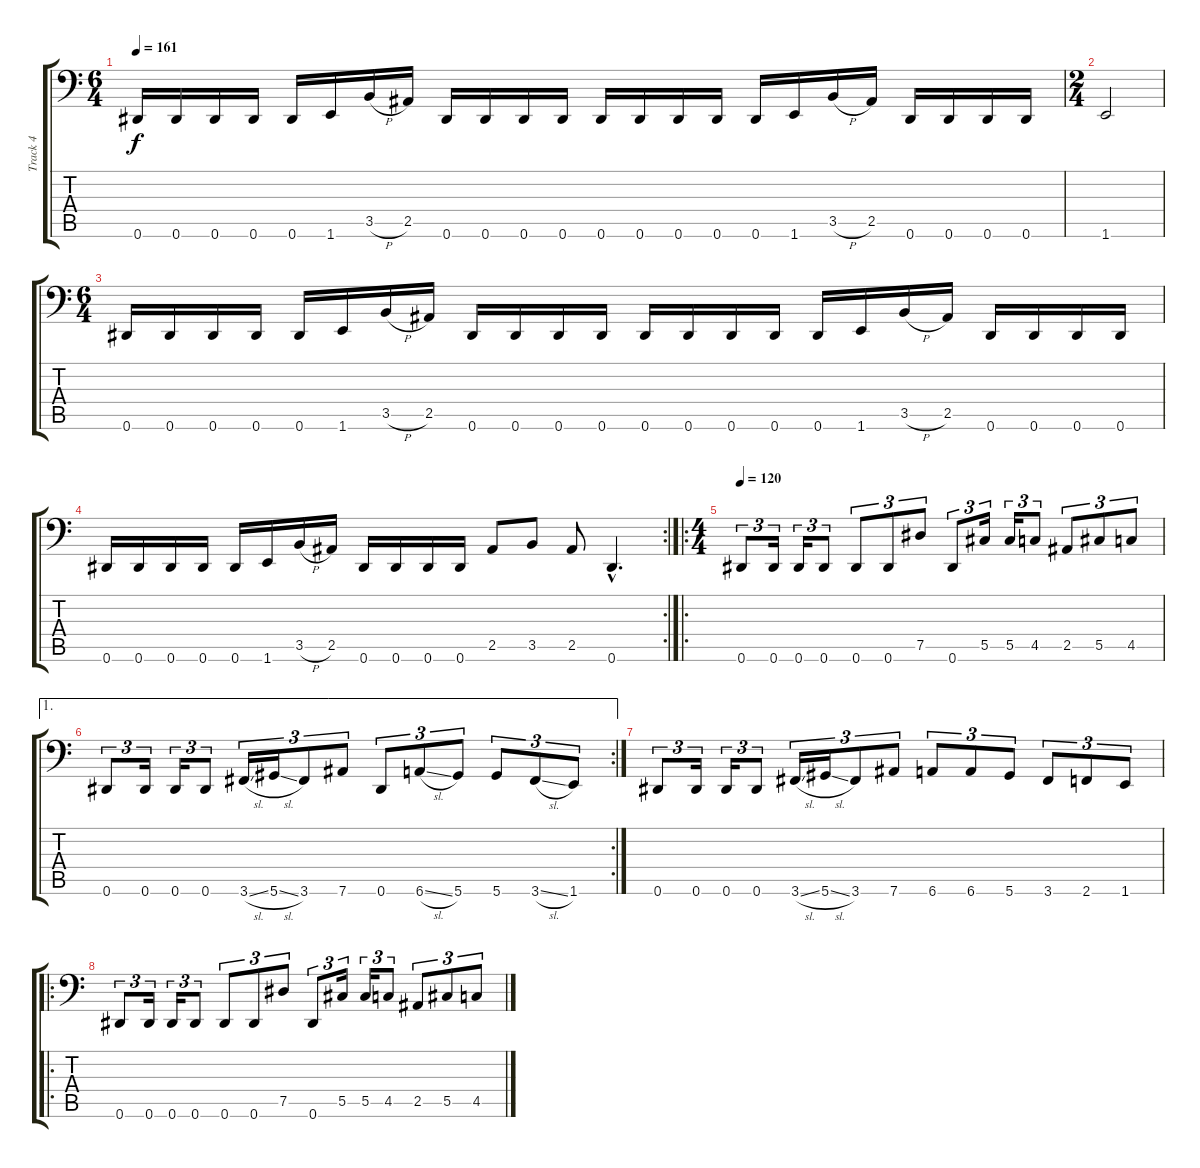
\track ("Track 4" "Track 4") {instrument electricbasspick}
\staff {score tabs}
\tuning (Eb3 Bb2 Gb2 Db2 Ab1 Eb1) {hide}
\ts (6 4)
\tempo 161
\clef f4
\ks c
0.6.16{dy f} 0.6.16 0.6.16 0.6.16 0.6.16 1.6.16 3.5{h}.16 2.5.16 0.6.16 0.6.16 0.6.16 0.6.16 0.6.16 0.6.16 0.6.16 0.6.16 0.6.16 1.6.16 3.5{h}.16 2.5.16 0.6.16 0.6.16 0.6.16 0.6.16 |
\ts (2 4)
1.6.2 |
\ts (6 4)
0.6.16 0.6.16 0.6.16 0.6.16 0.6.16 1.6.16 3.5{h}.16 2.5.16 0.6.16 0.6.16 0.6.16 0.6.16 0.6.16 0.6.16 0.6.16 0.6.16 0.6.16 1.6.16 3.5{h}.16 2.5.16 0.6.16 0.6.16 0.6.16 0.6.16 |
\rc 2
0.6.16 0.6.16 0.6.16 0.6.16 0.6.16 1.6.16 3.5{h}.16 2.5.16 0.6.16 0.6.16 0.6.16 0.6.16 2.5.8 3.5.8 2.5.8 0.6{hac}.4{d} |
\ro
\ts (4 4)
\tempo 120
0.6.8{tu (3 2)} 0.6.16{tu (3 2)} 0.6.16{tu (3 2)} 0.6.8{tu (3 2)} 0.6.8{tu (3 2)} 0.6.8{tu (3 2)} 7.5.8{tu (3 2)} 0.6.8{tu (3 2)} 5.5.16{tu (3 2)} 5.5.16{tu (3 2)} 4.5.8{tu (3 2)} 2.5.8{tu (3 2)} 5.5.8{tu (3 2)} 4.5.8{tu (3 2)} |
\ae 1
\rc 2
0.6.8{tu (3 2)} 0.6.16{tu (3 2)} 0.6.16{tu (3 2)} 0.6.8{tu (3 2)} 3.6{sl}.16{tu (3 2)} 5.6{sl}.16{tu (3 2)} 3.6.8{tu (3 2)} 7.6.8{tu (3 2)} 0.6.8{tu (3 2)} 6.6{sl}.8{tu (3 2)} 5.6.8{tu (3 2)} 5.6.8{tu (3 2)} 3.6{sl}.8{tu (3 2)} 1.6.8{tu (3 2)} |
0.6.8{tu (3 2)} 0.6.16{tu (3 2)} 0.6.16{tu (3 2)} 0.6.8{tu (3 2)} 3.6{sl}.16{tu (3 2)} 5.6{sl}.16{tu (3 2)} 3.6.8{tu (3 2)} 7.6.8{tu (3 2)} 6.6.8{tu (3 2)} 6.6.8{tu (3 2)} 5.6.8{tu (3 2)} 3.6.8{tu (3 2)} 2.6.8{tu (3 2)} 1.6.8{tu (3 2)} |
\ro
0.6.8{tu (3 2)} 0.6.16{tu (3 2)} 0.6.16{tu (3 2)} 0.6.8{tu (3 2)} 0.6.8{tu (3 2)} 0.6.8{tu (3 2)} 7.5.8{tu (3 2)} 0.6.8{tu (3 2)} 5.5.16{tu (3 2)} 5.5.16{tu (3 2)} 4.5.8{tu (3 2)} 2.5.8{tu (3 2)} 5.5.8{tu (3 2)} 4.5.8{tu (3 2)}
